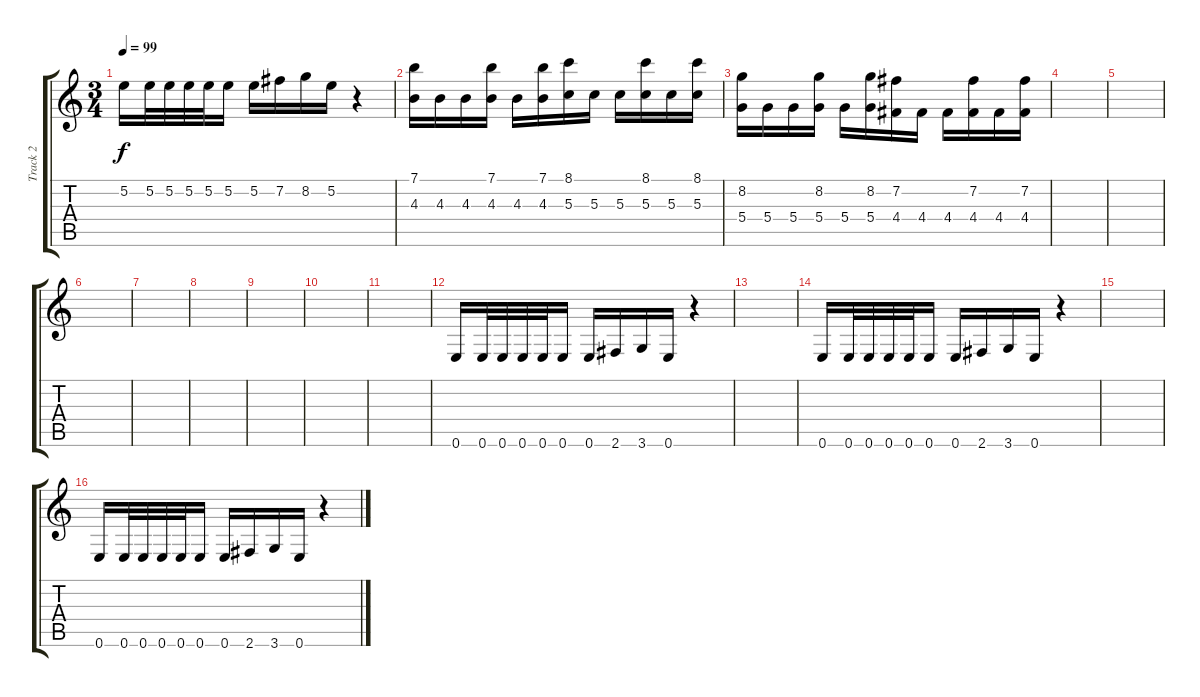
\track ("Track 2" "Track 2") {instrument distortionguitar}
\staff {score tabs}
\tuning (E4 B3 G3 D3 A2 E2) {hide}
\ts (3 4)
\tempo 99
\clef g2
\ks c
5.2.16{dy f} 5.2.32 5.2.32 5.2.32 5.2.32 5.2.16 5.2.16 7.2.16 8.2.16 5.2.16 r.4 |
(7.1 4.3).16 4.3.16 4.3.16 (7.1 4.3).16 4.3.16 (7.1 4.3).16 (8.1 5.3).16 5.3.16 5.3.16 (8.1 5.3).16 5.3.16 (8.1 5.3).16 |
(8.2 5.4).16 5.4.16 5.4.16 (8.2 5.4).16 5.4.16 (8.2 5.4).16 (7.2 4.4).16 4.4.16 4.4.16 (7.2 4.4).16 4.4.16 (7.2 4.4).16 |
|
|
|
|
|
|
|
|
0.6.16 0.6.32 0.6.32 0.6.32 0.6.32 0.6.16 0.6.16 2.6.16 3.6.16 0.6.16 r.4 |
|
0.6.16 0.6.32 0.6.32 0.6.32 0.6.32 0.6.16 0.6.16 2.6.16 3.6.16 0.6.16 r.4 |
|
0.6.16 0.6.32 0.6.32 0.6.32 0.6.32 0.6.16 0.6.16 2.6.16 3.6.16 0.6.16 r.4
